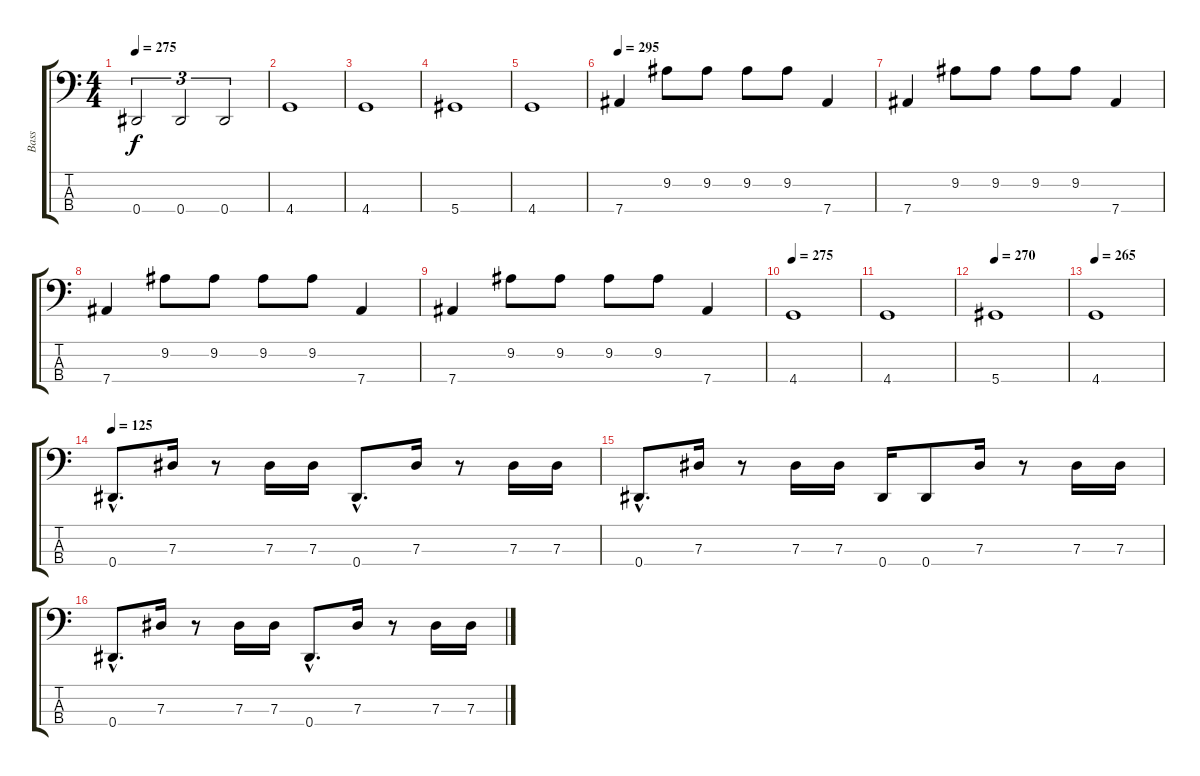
\track ("Bass" "Bass") {instrument electricbassfinger}
\staff {score tabs}
\tuning (Gb2 Db2 Ab1 Eb1) {hide}
\ts (4 4)
\tempo 275
\clef f4
\ks c
0.4.2{tu (3 2) dy f} 0.4.2{tu (3 2)} 0.4.2{tu (3 2)} |
4.4.1 |
4.4.1 |
5.4.1 |
4.4.1 |
\tempo 295
7.4.4 9.2.8 9.2.8 9.2.8 9.2.8 7.4.4 |
7.4.4 9.2.8 9.2.8 9.2.8 9.2.8 7.4.4 |
7.4.4 9.2.8 9.2.8 9.2.8 9.2.8 7.4.4 |
7.4.4 9.2.8 9.2.8 9.2.8 9.2.8 7.4.4 |
\tempo 275
4.4.1 |
4.4.1 |
\tempo 270
5.4.1 |
\tempo 265
4.4.1 |
\tempo 125
0.4{hac}.8{d} 7.3.16 r.8 7.3.16 7.3.16 0.4{hac}.8{d} 7.3.16 r.8 7.3.16 7.3.16 |
0.4{hac}.8{d} 7.3.16 r.8 7.3.16 7.3.16 0.4.16 0.4.8 7.3.16 r.8 7.3.16 7.3.16 |
0.4{hac}.8{d} 7.3.16 r.8 7.3.16 7.3.16 0.4{hac}.8{d} 7.3.16 r.8 7.3.16 7.3.16
